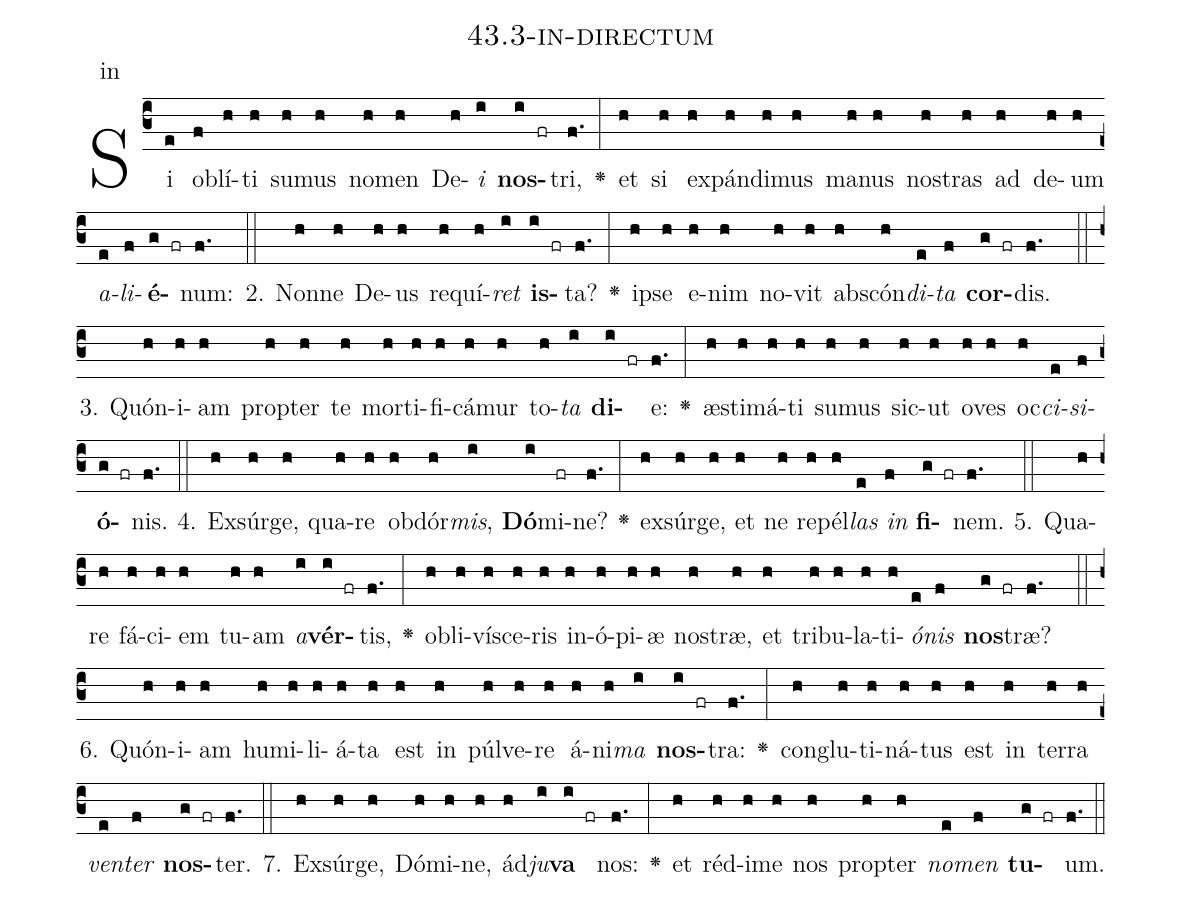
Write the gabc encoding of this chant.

name: 43.3-in-directum;
annotation: in;
%%
(c3)Si(e) ob(f)lí(h)ti(h) su(h)mus(h) no(h)men(h) De(h)<i>i</i>(i) <b>nos</b>(i fr)tri,(f.) <v>\greheightstar</v>(:) et(h) si(h) ex(h)pán(h)di(h)mus(h) ma(h)nus(h) nos(h)tras(h) ad(h) de(h)um(h) <i>a</i>(e)<i>li</i>(f)<b>é</b>(g fr)num:(f.) (::)
2. Non(h)ne(h) De(h)us(h) re(h)quí(h)<i>ret</i>(i) <b>is</b>(i fr)ta?(f.) <v>\greheightstar</v>(:) ip(h)se(h) e(h)nim(h) no(h)vit(h) abs(h)cón(h)<i>di</i>(e)<i>ta</i>(f) <b>cor</b>(g fr)dis.(f.) (::)
3. Quón(h)i(h)am(h) prop(h)ter(h) te(h) mor(h)ti(h)fi(h)cá(h)mur(h) to(h)<i>ta</i>(i) <b>di</b>(i fr)e:(f.) <v>\greheightstar</v>(:) æs(h)ti(h)má(h)ti(h) su(h)mus(h) sic(h)ut(h) o(h)ves(h) oc(h)<i>ci</i>(e)<i>si</i>(f)<b>ó</b>(g fr)nis.(f.) (::)
4. Ex(h)súr(h)ge,(h) qua(h)re(h) ob(h)dór(h)<i>mis</i>,(i) <b>Dó</b>(i)mi(fr)ne?(f.) <v>\greheightstar</v>(:) ex(h)súr(h)ge,(h) et(h) ne(h) re(h)pél(h)<i>las</i>(e) <i>in</i>(f) <b>fi</b>(g fr)nem.(f.) (::)
5. Qua(h)re(h) fá(h)ci(h)em(h) tu(h)am(h) <i>a</i>(i)<b>vér</b>(i fr)tis,(f.) <v>\greheightstar</v>(:) ob(h)li(h)ví(h)sce(h)ris(h) in(h)ó(h)pi(h)æ(h) nos(h)træ,(h) et(h) tri(h)bu(h)la(h)ti(h)<i>ó</i>(e)<i>nis</i>(f) <b>nos</b>(g fr)træ?(f.) (::)
6. Quón(h)i(h)am(h) hu(h)mi(h)li(h)á(h)ta(h) est(h) in(h) púl(h)ve(h)re(h) á(h)ni(h)<i>ma</i>(i) <b>nos</b>(i fr)tra:(f.) <v>\greheightstar</v>(:) con(h)glu(h)ti(h)ná(h)tus(h) est(h) in(h) ter(h)ra(h) <i>ven</i>(e)<i>ter</i>(f) <b>nos</b>(g fr)ter.(f.) (::)
7. Ex(h)súr(h)ge,(h) Dó(h)mi(h)ne,(h) ád(h)<i>ju</i>(i)<b>va</b>(i fr) nos:(f.) <v>\greheightstar</v>(:) et(h) réd(h)i(h)me(h) nos(h) prop(h)ter(h) <i>no</i>(e)<i>men</i>(f) <b>tu</b>(g fr)um.(f.) (::)
